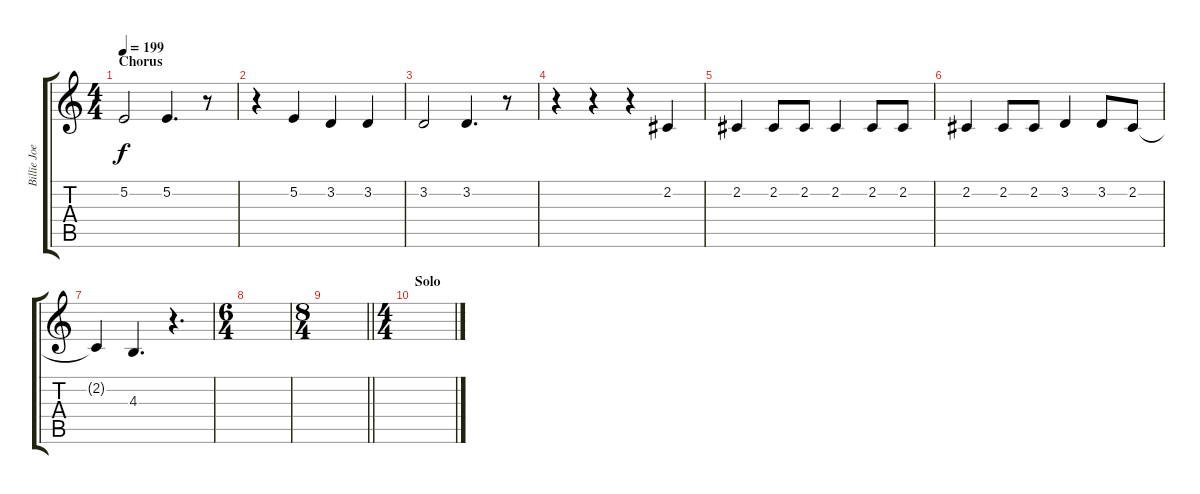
\track ("Billie Joe Armstrong - Vocals" "Billie Joe") {instrument altosax}
\staff {score tabs}
\tuning (E4 B3 G3 D3 A2 E2) {hide}
\ts (4 4)
\section ("" "Chorus")
\tempo 199
\clef g2
\ks c
5.2.2{dy f} 5.2.4{d} r.8 |
r.4 5.2.4 3.2.4 3.2.4 |
3.2.2 3.2.4{d} r.8 |
r.4 r.4 r.4 2.2.4 |
2.2.4 2.2.8 2.2.8 2.2.4 2.2.8 2.2.8 |
2.2.4 2.2.8 2.2.8 3.2.4 3.2.8 2.2.8 |
2.2{t}.4 4.3.4{d} r.4{d} |
\ts (6 4)
|
\ts (8 4)
\barLineRight lightlight
|
\ts (4 4)
\section ("" "Solo")
